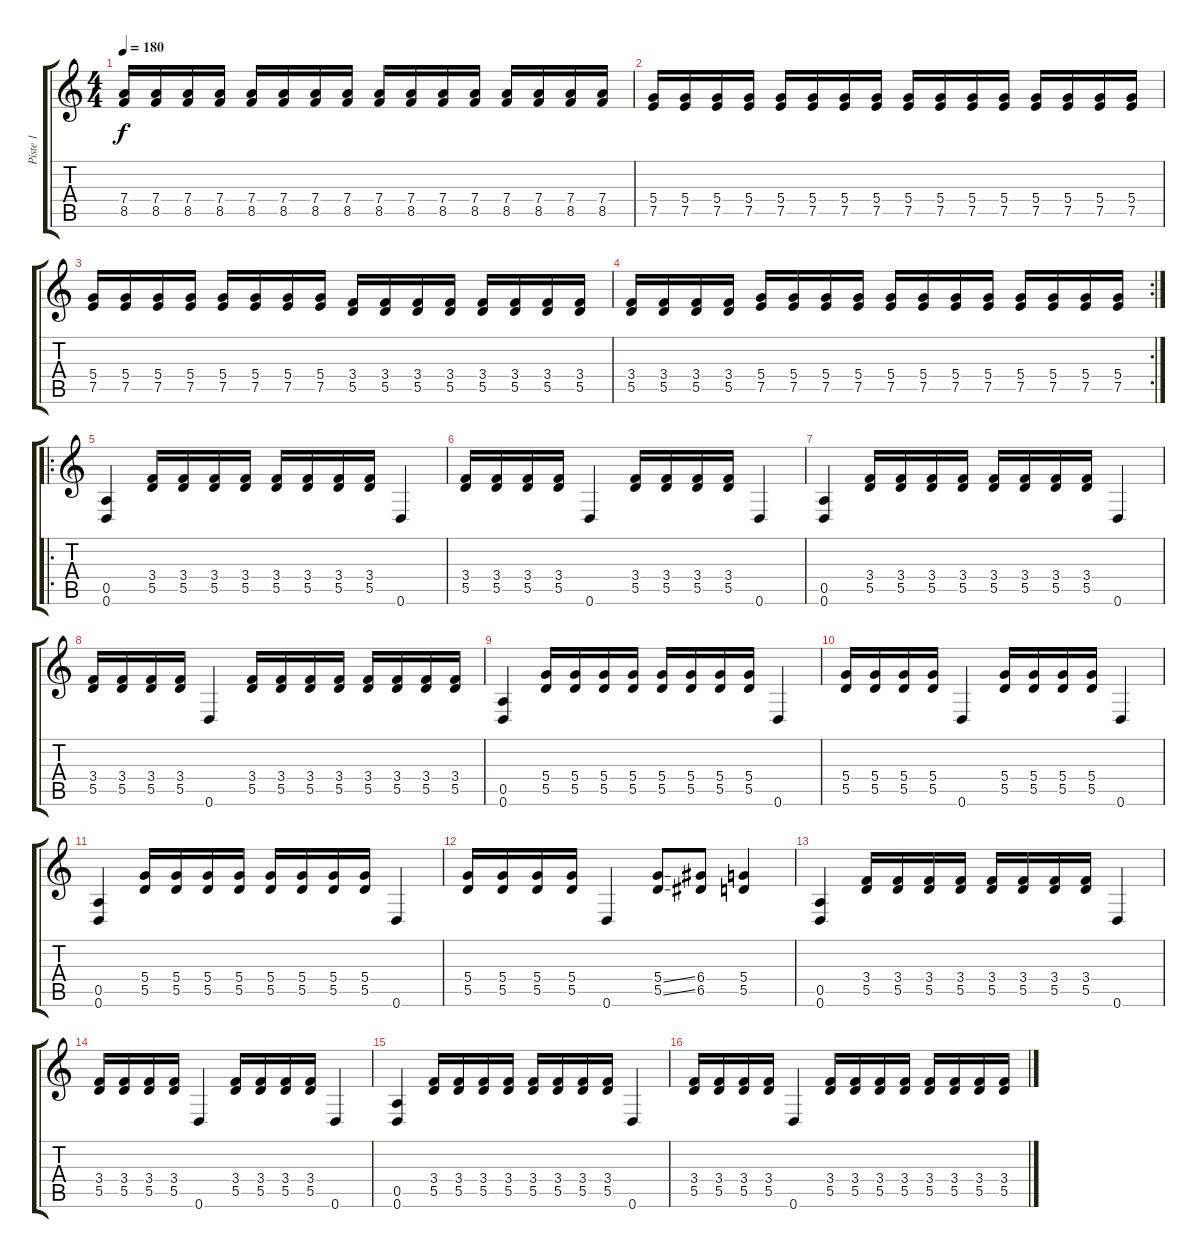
\track ("Piste 1" "Piste 1") {instrument distortionguitar}
\staff {score tabs}
\tuning (E4 B3 G3 D3 A2 D2) {hide}
\ts (4 4)
\tempo 180
\clef g2
\ks c
(7.4 8.5).16{dy f} (7.4 8.5).16 (7.4 8.5).16 (7.4 8.5).16 (7.4 8.5).16 (7.4 8.5).16 (7.4 8.5).16 (7.4 8.5).16 (7.4 8.5).16 (7.4 8.5).16 (7.4 8.5).16 (7.4 8.5).16 (7.4 8.5).16 (7.4 8.5).16 (7.4 8.5).16 (7.4 8.5).16 |
(5.4 7.5).16 (5.4 7.5).16 (5.4 7.5).16 (5.4 7.5).16 (5.4 7.5).16 (5.4 7.5).16 (5.4 7.5).16 (5.4 7.5).16 (5.4 7.5).16 (5.4 7.5).16 (5.4 7.5).16 (5.4 7.5).16 (5.4 7.5).16 (5.4 7.5).16 (5.4 7.5).16 (5.4 7.5).16 |
(5.4 7.5).16 (5.4 7.5).16 (5.4 7.5).16 (5.4 7.5).16 (5.4 7.5).16 (5.4 7.5).16 (5.4 7.5).16 (5.4 7.5).16 (3.4 5.5).16 (3.4 5.5).16 (3.4 5.5).16 (3.4 5.5).16 (3.4 5.5).16 (3.4 5.5).16 (3.4 5.5).16 (3.4 5.5).16 |
\rc 2
(3.4 5.5).16 (3.4 5.5).16 (3.4 5.5).16 (3.4 5.5).16 (5.4 7.5).16 (5.4 7.5).16 (5.4 7.5).16 (5.4 7.5).16 (5.4 7.5).16 (5.4 7.5).16 (5.4 7.5).16 (5.4 7.5).16 (5.4 7.5).16 (5.4 7.5).16 (5.4 7.5).16 (5.4 7.5).16 |
\ro
(0.5 0.6).4 (3.4 5.5).16 (3.4 5.5).16 (3.4 5.5).16 (3.4 5.5).16 (3.4 5.5).16 (3.4 5.5).16 (3.4 5.5).16 (3.4 5.5).16 0.6.4 |
(3.4 5.5).16 (3.4 5.5).16 (3.4 5.5).16 (3.4 5.5).16 0.6.4 (3.4 5.5).16 (3.4 5.5).16 (3.4 5.5).16 (3.4 5.5).16 0.6.4 |
(0.5 0.6).4 (3.4 5.5).16 (3.4 5.5).16 (3.4 5.5).16 (3.4 5.5).16 (3.4 5.5).16 (3.4 5.5).16 (3.4 5.5).16 (3.4 5.5).16 0.6.4 |
(3.4 5.5).16 (3.4 5.5).16 (3.4 5.5).16 (3.4 5.5).16 0.6.4 (3.4 5.5).16 (3.4 5.5).16 (3.4 5.5).16 (3.4 5.5).16 (3.4 5.5).16 (3.4 5.5).16 (3.4 5.5).16 (3.4 5.5).16 |
(0.5 0.6).4 (5.4 5.5).16 (5.4 5.5).16 (5.4 5.5).16 (5.4 5.5).16 (5.4 5.5).16 (5.4 5.5).16 (5.4 5.5).16 (5.4 5.5).16 0.6.4 |
(5.4 5.5).16 (5.4 5.5).16 (5.4 5.5).16 (5.4 5.5).16 0.6.4 (5.4 5.5).16 (5.4 5.5).16 (5.4 5.5).16 (5.4 5.5).16 0.6.4 |
(0.5 0.6).4 (5.4 5.5).16 (5.4 5.5).16 (5.4 5.5).16 (5.4 5.5).16 (5.4 5.5).16 (5.4 5.5).16 (5.4 5.5).16 (5.4 5.5).16 0.6.4 |
(5.4 5.5).16 (5.4 5.5).16 (5.4 5.5).16 (5.4 5.5).16 0.6.4 (5.4{ss} 5.5{ss}).8 (6.4 6.5).8 (5.4 5.5).4 |
(0.5 0.6).4 (3.4 5.5).16 (3.4 5.5).16 (3.4 5.5).16 (3.4 5.5).16 (3.4 5.5).16 (3.4 5.5).16 (3.4 5.5).16 (3.4 5.5).16 0.6.4 |
(3.4 5.5).16 (3.4 5.5).16 (3.4 5.5).16 (3.4 5.5).16 0.6.4 (3.4 5.5).16 (3.4 5.5).16 (3.4 5.5).16 (3.4 5.5).16 0.6.4 |
(0.5 0.6).4 (3.4 5.5).16 (3.4 5.5).16 (3.4 5.5).16 (3.4 5.5).16 (3.4 5.5).16 (3.4 5.5).16 (3.4 5.5).16 (3.4 5.5).16 0.6.4 |
(3.4 5.5).16 (3.4 5.5).16 (3.4 5.5).16 (3.4 5.5).16 0.6.4 (3.4 5.5).16 (3.4 5.5).16 (3.4 5.5).16 (3.4 5.5).16 (3.4 5.5).16 (3.4 5.5).16 (3.4 5.5).16 (3.4 5.5).16
